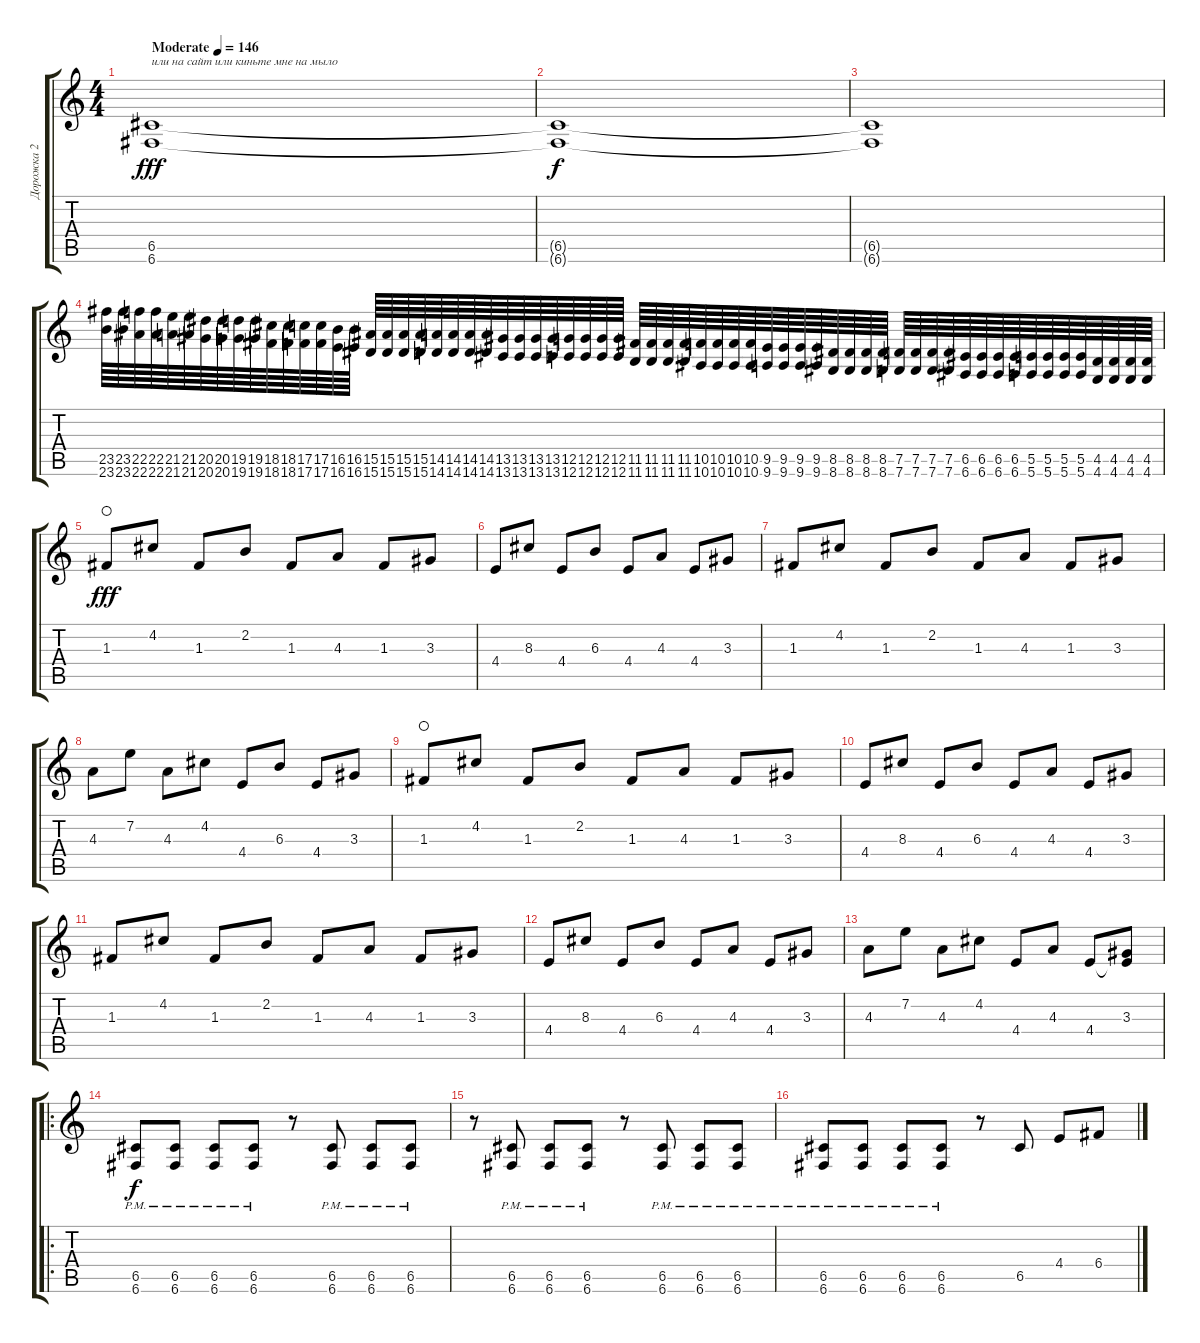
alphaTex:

\track ("Дорожка 2" "Дорожка 2") {instrument distortionguitar}
\staff {score tabs}
\tuning (D4 A3 F3 C3 G2 C2) {hide}
\ts (4 4)
\tempo (146 "Moderate")
\clef g2
\ks c
(6.5 6.6).1{txt "или на сайт или киньте мне на мыло" dy fff instrument distortionguitar} |
(6.5{t} 6.6{t}).1{txt "" dy f} |
(6.5{t} 6.6{t}).1 |
(23.5 23.6).64 (23.5 23.6).64 (22.5 22.6).64 (22.5 22.6).64 (21.5 21.6).64 (21.5 21.6).64 (20.5 20.6).64 (20.5 20.6).64 (19.5 19.6).64 (19.5 19.6).64 (18.5 18.6).64 (18.5 18.6).64 (17.5 17.6).64 (17.5 17.6).64 (16.5 16.6).64 (16.5 16.6).64 (15.5 15.6).64 (15.5 15.6).64 (15.5 15.6).64 (15.5 15.6).64 (14.5 14.6).64 (14.5 14.6).64 (14.5 14.6).64 (14.5 14.6).64 (13.5 13.6).64 (13.5 13.6).64 (13.5 13.6).64 (13.5 13.6).64 (12.5 12.6).64 (12.5 12.6).64 (12.5 12.6).64 (12.5 12.6).64 (11.5 11.6).64 (11.5 11.6).64 (11.5 11.6).64 (11.5 11.6).64 (10.5 10.6).64 (10.5 10.6).64 (10.5 10.6).64 (10.5 10.6).64 (9.5 9.6).64 (9.5 9.6).64 (9.5 9.6).64 (9.5 9.6).64 (8.5 8.6).64 (8.5 8.6).64 (8.5 8.6).64 (8.5 8.6).64 (7.5 7.6).64 (7.5 7.6).64 (7.5 7.6).64 (7.5 7.6).64 (6.5 6.6).64 (6.5 6.6).64 (6.5 6.6).64 (6.5 6.6).64 (5.5 5.6).64 (5.5 5.6).64 (5.5 5.6).64 (5.5 5.6).64 (4.5 4.6).64 (4.5 4.6).64 (4.5 4.6).64 (4.5 4.6).64 |
1.3.8{dy fff waho} 4.2.8 1.3.8 2.2.8 1.3.8 4.3.8 1.3.8 3.3.8 |
4.4.8 8.3.8 4.4.8 6.3.8 4.4.8 4.3.8 4.4.8 3.3.8 |
1.3.8 4.2.8 1.3.8 2.2.8 1.3.8 4.3.8 1.3.8 3.3.8 |
4.3.8 7.2.8 4.3.8 4.2.8 4.4.8 6.3.8 4.4.8 3.3.8 |
1.3.8{waho} 4.2.8 1.3.8 2.2.8 1.3.8 4.3.8 1.3.8 3.3.8 |
4.4.8 8.3.8 4.4.8 6.3.8 4.4.8 4.3.8 4.4.8 3.3.8 |
1.3.8 4.2.8 1.3.8 2.2.8 1.3.8 4.3.8 1.3.8 3.3.8 |
4.4.8 8.3.8 4.4.8 6.3.8 4.4.8 4.3.8 4.4.8 3.3.8 |
4.3.8 7.2.8 4.3.8 4.2.8 4.4.8 4.3.8 4.4.8 (3.3 4.4{t}).8 |
\ro
(6.5{pm} 6.6{pm}).8{dy f} (6.5{pm} 6.6{pm}).8 (6.5{pm} 6.6{pm}).8 (6.5{pm} 6.6{pm}).8 r.8 (6.5{pm} 6.6{pm}).8 (6.5{pm} 6.6{pm}).8 (6.5{pm} 6.6{pm}).8 |
r.8 (6.5{pm} 6.6{pm}).8 (6.5{pm} 6.6{pm}).8 (6.5{pm} 6.6{pm}).8 r.8 (6.5{pm} 6.6{pm}).8 (6.5{pm} 6.6{pm}).8 (6.5{pm} 6.6{pm}).8 |
(6.5{pm} 6.6{pm}).8 (6.5{pm} 6.6{pm}).8 (6.5{pm} 6.6{pm}).8 (6.5{pm} 6.6{pm}).8 r.8 6.5.8 4.4.8 6.4.8
